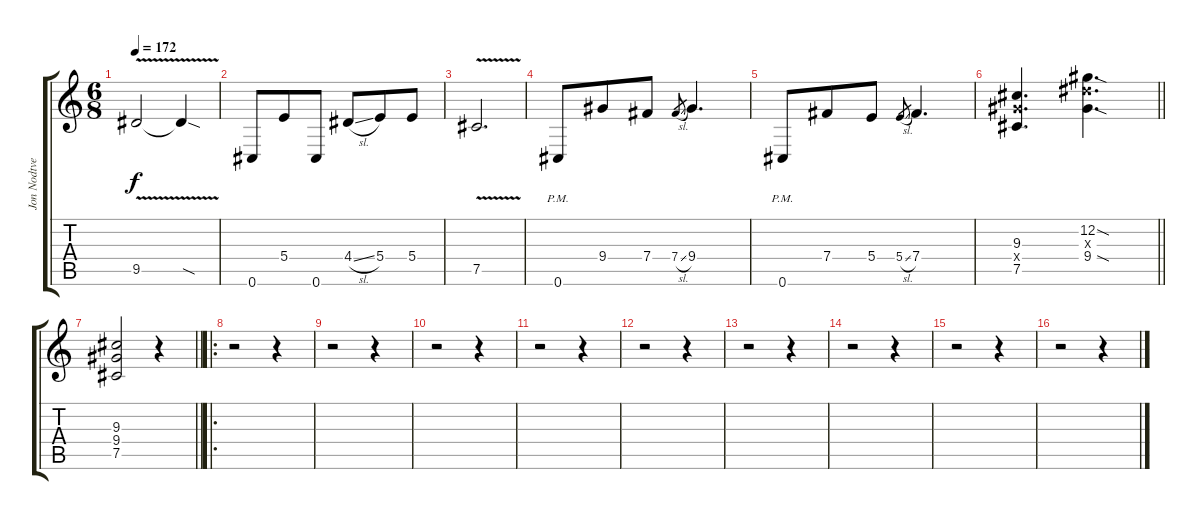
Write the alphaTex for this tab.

\track ("Jon Nodtveidt (Lead)" "Jon Nodtve") {instrument distortionguitar}
\staff {score tabs}
\tuning (Db4 Ab3 E3 B2 Gb2 Db2) {hide}
\ts (6 8)
\tempo 172
\clef g2
\ks c
9.5{v}.2{dy f} 9.5{sod t}.4 |
0.6.8 5.4.8 0.6.8 4.4{sl}.8 5.4.8 5.4.8 |
7.5{v}.2{d} |
0.6{pm}.8 9.4.8 7.4.8 7.4{sl}.8{gr} 9.4.4{d} |
0.6{pm}.8 7.4.8 5.4.8 5.4{sl}.8{gr} 7.4.4{d} |
\barLineRight lightlight
(9.3 9.4{x} 7.5).4{d} (12.2{sod} 11.3{x} 9.4{sod}).4{d} |
\barLineRight lightlight
(9.3 9.4 7.5).2 r.4 |
\ro
r.2 r.4 |
r.2 r.4 |
r.2 r.4 |
r.2 r.4 |
r.2 r.4 |
r.2 r.4 |
r.2 r.4 |
r.2 r.4 |
r.2 r.4
